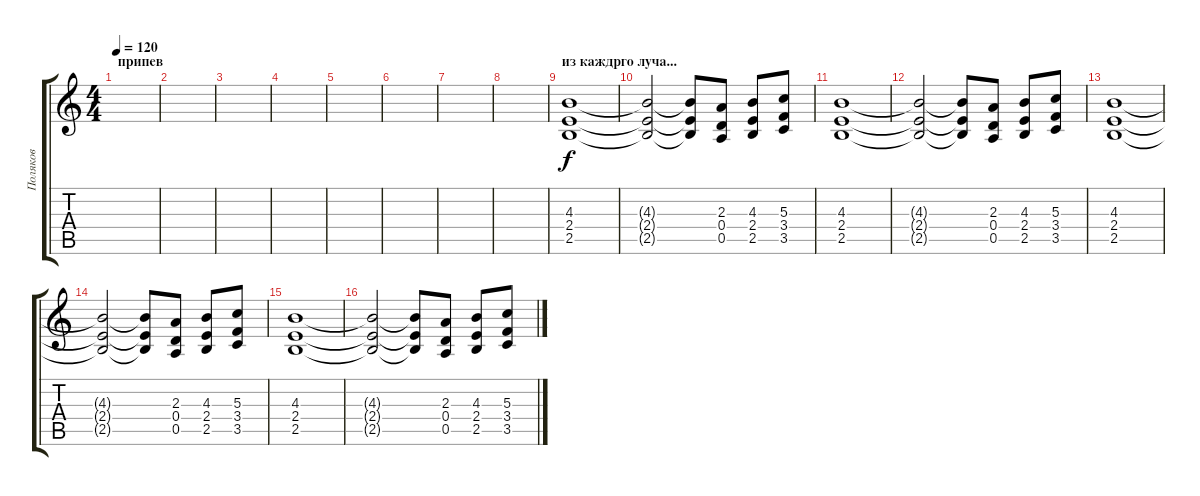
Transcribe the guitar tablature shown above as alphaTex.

\track ("Поляков" "Поляков") {instrument distortionguitar}
\staff {score tabs}
\tuning (E4 B3 G3 D3 A2 E2) {hide}
\ts (4 4)
\section ("" "припев")
\tempo 120
\clef g2
\ks c
|
|
|
|
|
|
|
|
\section ("" "из каждрго луча...")
(4.3 2.4 2.5).1 |
(4.3{t} 2.4{t} 2.5{t}).2 (4.3{t} 2.4{t} 2.5{t}).8 (2.3 0.4 0.5).8 (4.3 2.4 2.5).8 (5.3 3.4 3.5).8 |
(4.3 2.4 2.5).1 |
(4.3{t} 2.4{t} 2.5{t}).2 (4.3{t} 2.4{t} 2.5{t}).8 (2.3 0.4 0.5).8 (4.3 2.4 2.5).8 (5.3 3.4 3.5).8 |
(4.3 2.4 2.5).1 |
(4.3{t} 2.4{t} 2.5{t}).2 (4.3{t} 2.4{t} 2.5{t}).8 (2.3 0.4 0.5).8 (4.3 2.4 2.5).8 (5.3 3.4 3.5).8 |
(4.3 2.4 2.5).1 |
(4.3{t} 2.4{t} 2.5{t}).2 (4.3{t} 2.4{t} 2.5{t}).8 (2.3 0.4 0.5).8 (4.3 2.4 2.5).8 (5.3 3.4 3.5).8
